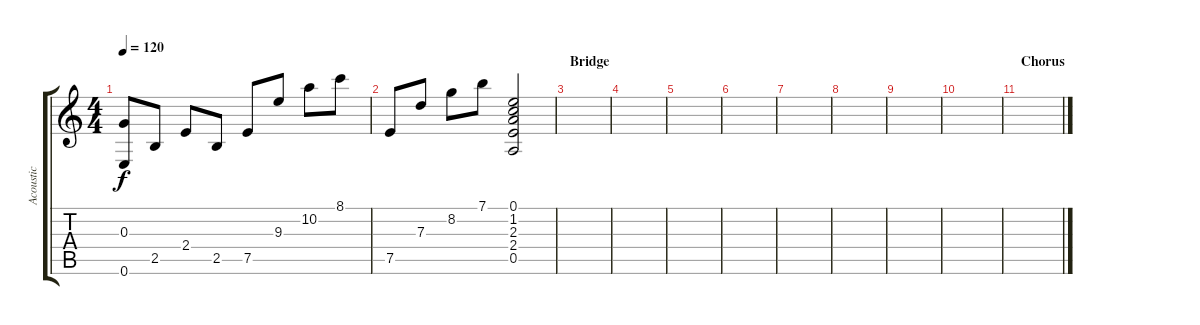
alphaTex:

\track ("Acoustic" "Acoustic") {instrument acousticguitarnylon}
\staff {score tabs}
\tuning (E4 B3 G3 D3 A2 E2) {hide}
\ts (4 4)
\tempo 120
\clef g2
\ks c
(0.3 0.6).8{dy f} 2.5.8 2.4.8 2.5.8 7.5.8 9.3.8 10.2.8 8.1.8 |
7.5.8 7.3.8 8.2.8 7.1.8 (0.1 1.2 2.3 2.4 0.5).2 |
\section ("" "Bridge")
|
|
|
|
|
|
|
|
\section ("" "Chorus")
